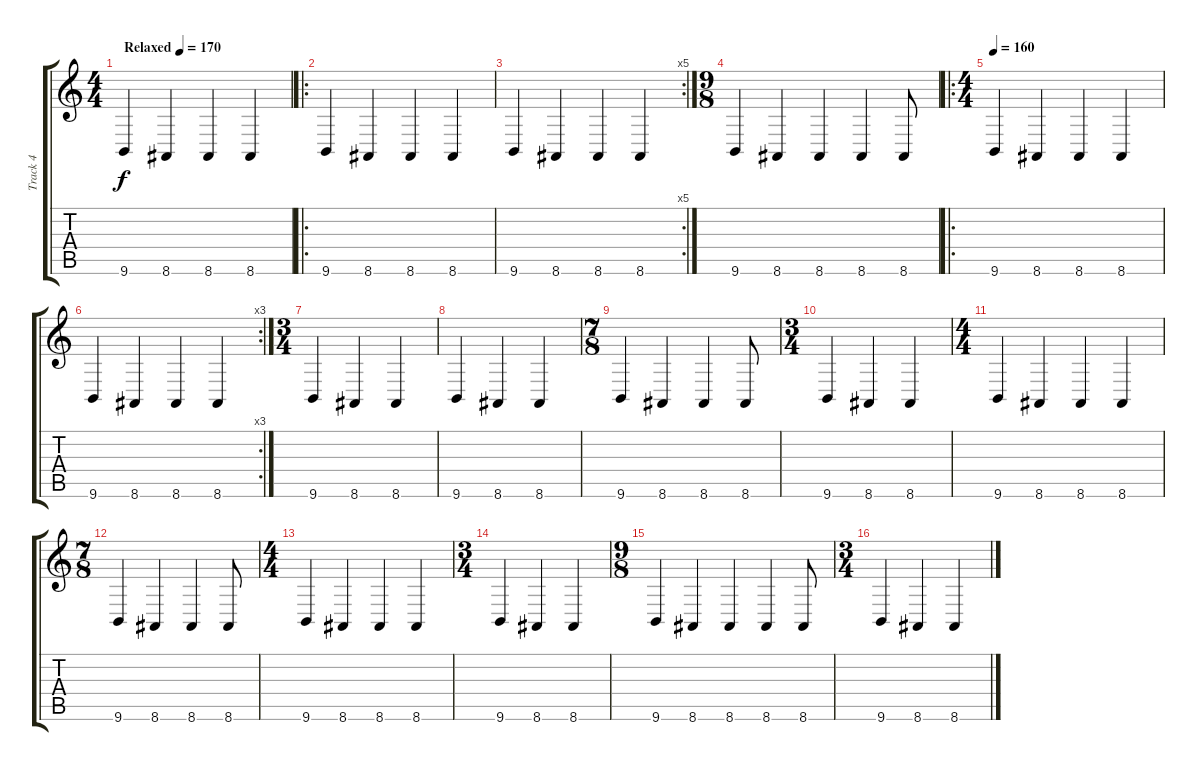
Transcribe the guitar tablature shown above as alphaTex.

\track ("Track 4" "Track 4") {instrument woodblock}
\staff {score tabs}
\tuning (E4 B3 G3 D3 A2 D2) {hide}
\ts (4 4)
\tempo (170 "Relaxed")
\clef g2
\ks c
9.6.4{dy f instrument woodblock} 8.6.4 8.6.4 8.6.4 |
\ro
9.6.4 8.6.4 8.6.4 8.6.4 |
\rc 5
9.6.4 8.6.4 8.6.4 8.6.4 |
\ts (9 8)
9.6.4 8.6.4 8.6.4 8.6.4 8.6.8 |
\ro
\ts (4 4)
\tempo 160
9.6.4 8.6.4 8.6.4 8.6.4 |
\rc 3
9.6.4 8.6.4 8.6.4 8.6.4 |
\ts (3 4)
9.6.4 8.6.4 8.6.4 |
9.6.4 8.6.4 8.6.4 |
\ts (7 8)
9.6.4 8.6.4 8.6.4 8.6.8 |
\ts (3 4)
9.6.4 8.6.4 8.6.4 |
\ts (4 4)
9.6.4 8.6.4 8.6.4 8.6.4 |
\ts (7 8)
9.6.4 8.6.4 8.6.4 8.6.8 |
\ts (4 4)
9.6.4 8.6.4 8.6.4 8.6.4 |
\ts (3 4)
9.6.4 8.6.4 8.6.4 |
\ts (9 8)
9.6.4 8.6.4 8.6.4 8.6.4 8.6.8 |
\ts (3 4)
9.6.4 8.6.4 8.6.4
